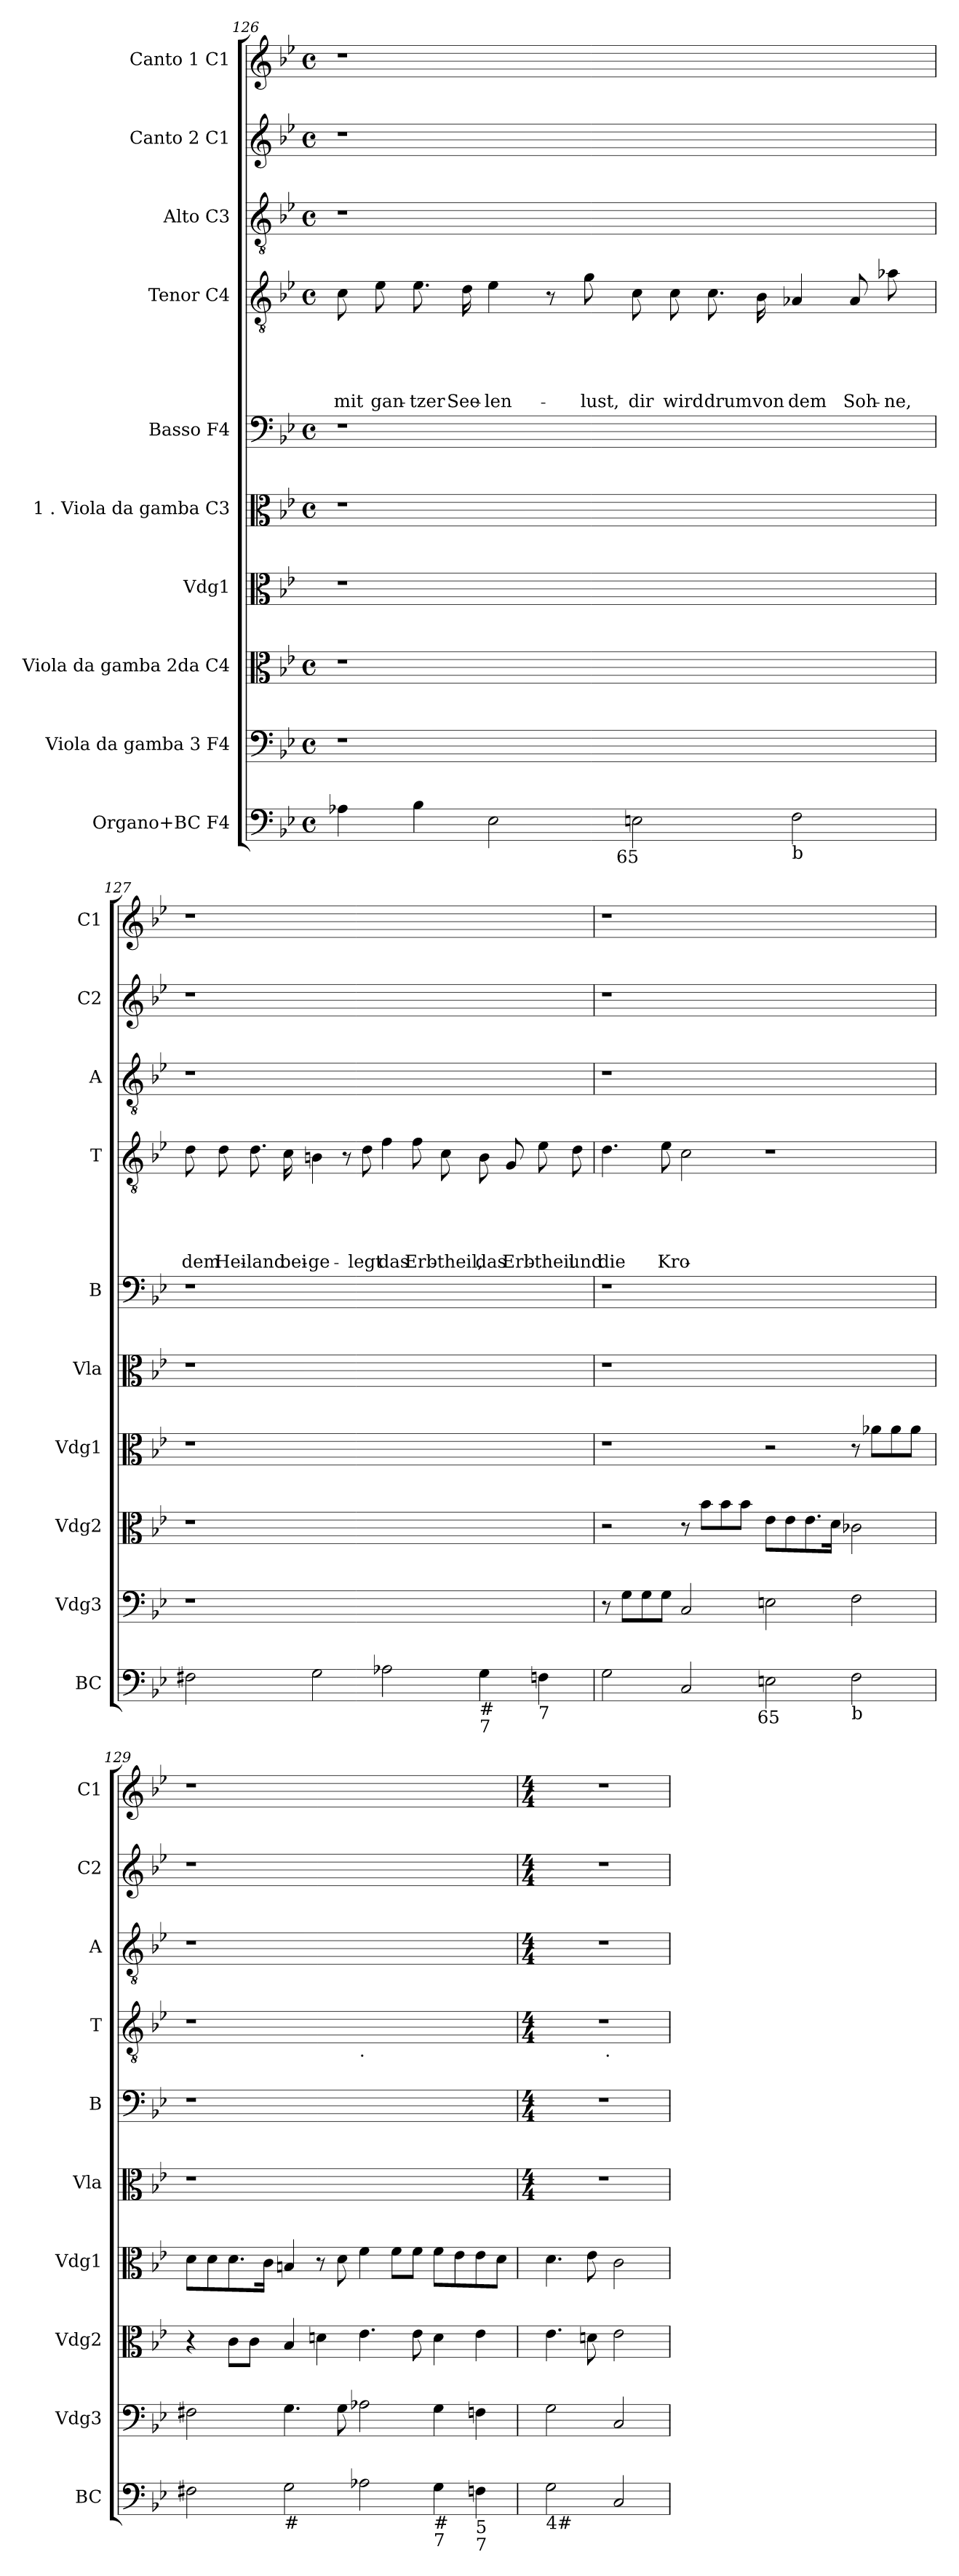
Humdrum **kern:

**kern	**kern	**kern	**kern	**kern	**kern	**kern	**text	**text	**text	**text	**text	**kern	**kern	**kern
*part10	*part9	*part8	*part7	*part6	*part5	*part4	*part4	*part4	*part4	*part4	*part4	*part3	*part2	*part1
*staff10	*staff9	*staff8	*staff7	*staff6	*staff5	*staff4	*staff4	*staff4	*staff4	*staff4	*staff4	*staff3	*staff2	*staff1
*I"Organo+BC F4	*I"Viola da gamba 3 F4	*I"Viola da gamba 2da C4	*I"Vdg1	*I"1 . Viola da gamba C3	*I"Basso F4	*I"Tenor C4	*	*	*	*	*	*I"Alto C3	*I"Canto 2 C1	*I"Canto 1 C1
*I'BC	*I'Vdg3	*I'Vdg2	*I'Vdg1	*I'Vla	*I'B	*I'T	*	*	*	*	*	*I'A	*I'C2	*I'C1
!!LO:PB:g=z
*clefF4	*clefF4	*clefC3	*clefC3	*clefC3	*clefF4	*clefGv2	*	*	*	*	*	*clefGv2	*clefG2	*clefG2
*k[b-e-]	*k[b-e-]	*k[b-e-]	*k[b-e-]	*k[b-e-]	*k[b-e-]	*k[b-e-]	*	*	*	*	*	*k[b-e-]	*k[b-e-]	*k[b-e-]
*B-:	*B-:	*B-:	*B-:	*B-:	*B-:	*B-:	*	*	*	*	*	*B-:	*B-:	*B-:
*M4/4	*M4/4	*M4/4	*	*M4/4	*M4/4	*M4/4	*	*	*	*	*	*M4/4	*M4/4	*M4/4
*met(c)	*met(c)	*met(c)	*	*met(c)	*met(c)	*met(c)	*	*	*	*	*	*met(c)	*met(c)	*met(c)
=126	=126	=126	=126	=126	=126	=126	=126	=126	=126	=126	=126	=126	=126	=126
!	!	!	!	!	!	!	!	!	!	!	!LO:LY:b	!	!	!
*^	*	*	*	*	*	*	*	*	*	*	*	*	*	*
4A-X\	2ryy	1r	1r	1r	1r	1r	8c\	.	.	.	.	mit	1r	1r	1r
!	!	!	!	!	!	!	!	!	!	!	!	!LO:LY:b:rj	!	!	!
.	.	.	.	.	.	.	8e-\	.	.	.	.	gan-	.	.	.
!	!	!	!	!	!	!	!	!	!	!	!	!LO:LY:b	!	!	!
4B-\	.	.	.	.	.	.	8.e-\	.	.	.	.	-tzer	.	.	.
!	!	!	!	!	!	!	!	!	!	!	!	!LO:LY:b	!	!	!
.	.	.	.	.	.	.	16d\	.	.	.	.	See-	.	.	.
!	!	!	!	!	!	!	!	!	!	!	!	!LO:LY:b:rj	!	!	!
2E-\	4...ryy	.	.	.	.	.	4e-\	.	.	.	.	-len-	.	.	.
.	.	.	.	.	.	.	8r	.	.	.	.	.	.	.	.
!	!	!	!	!	!	!	!	!	!	!	!	!LO:LY:b	!	!	!
.	.	.	.	.	.	.	8g\	.	.	.	.	-lust,	.	.	.
!	!LO:TX:b:t=65	!	!	!	!	!	!	!	!	!	!	!	!	!	!
.	1ryy	.	.	.	.	.	.	.	.	.	.	.	.	.	.
!	!	!	!	!	!	!	!	!	!	!	!	!LO:LY:b	!	!	!
2En\	.	1ryy	1ryy	1ryy	1ryy	1ryy	8c\	.	.	.	.	dir	1ryy	1ryy	1ryy
!	!	!	!	!	!	!	!	!	!	!	!	!LO:LY:b	!	!	!
.	.	.	.	.	.	.	8c\	.	.	.	.	wird	.	.	.
!	!	!	!	!	!	!	!	!	!	!	!	!LO:LY:b	!	!	!
.	.	.	.	.	.	.	8.c\	.	.	.	.	drum	.	.	.
!	!	!	!	!	!	!	!	!	!	!	!	!LO:LY:b	!	!	!
.	.	.	.	.	.	.	16B-\	.	.	.	.	von	.	.	.
!LO:TX:b:t=b	!	!	!	!	!	!	!	!	!	!	!	!	!	!	!
!	!	!	!	!	!	!	!	!	!	!	!	!LO:LY:b	!	!	!
2F\	.	.	.	.	.	.	4A-X/	.	.	.	.	dem	.	.	.
!	!	!	!	!	!	!	!	!	!	!	!	!LO:LY:b:rj	!	!	!
.	.	.	.	.	.	.	8A-/	.	.	.	.	Soh-	.	.	.
!	!	!	!	!	!	!	!	!	!	!	!	!LO:LY:b	!	!	!
.	.	.	.	.	.	.	8a-X\	.	.	.	.	-ne,	.	.	.
.	32ryy	.	.	.	.	.	.	.	.	.	.	.	.	.	.
=127	=127	=127	=127	=127	=127	=127	=127	=127	=127	=127	=127	=127	=127	=127	=127
!	!	!	!	!	!	!	!	!	!	!	!	!LO:LY:b	!	!	!
*v	*v	*	*	*	*	*	*	*	*	*	*	*	*	*	*
2F#X>\	1r	1r	1r	1r	1r	8d\	.	.	.	.	dem	1r	1r	1r
!	!	!	!	!	!	!	!	!	!	!	!LO:LY:b:rj	!	!	!
.	.	.	.	.	.	8d\	.	.	.	.	Hei-	.	.	.
!	!	!	!	!	!	!	!	!	!	!	!LO:LY:b	!	!	!
.	.	.	.	.	.	8.d\	.	.	.	.	-land	.	.	.
!	!	!	!	!	!	!	!	!	!	!	!LO:LY:b	!	!	!
.	.	.	.	.	.	16c\	.	.	.	.	bei-	.	.	.
!	!	!	!	!	!	!	!	!	!	!	!LO:LY:b:rj	!	!	!
2G\	.	.	.	.	.	4Bn\	.	.	.	.	-ge-	.	.	.
.	.	.	.	.	.	8r	.	.	.	.	.	.	.	.
!	!	!	!	!	!	!	!	!	!	!	!LO:LY:b	!	!	!
.	.	.	.	.	.	8d\	.	.	.	.	-legt	.	.	.
!	!	!	!	!	!	!	!	!	!	!	!LO:LY:b	!	!	!
2A-X>\	1ryy	1ryy	1ryy	1ryy	1ryy	4f\	.	.	.	.	das	1ryy	1ryy	1ryy
!	!	!	!	!	!	!	!	!	!	!	!LO:LY:b:rj	!	!	!
.	.	.	.	.	.	8f\	.	.	.	.	Erb-	.	.	.
!	!	!	!	!	!	!	!	!	!	!	!LO:LY:b	!	!	!
.	.	.	.	.	.	8c\	.	.	.	.	-theil,	.	.	.
!LO:TX:b:t=#	!	!	!	!	!	!	!	!	!	!	!	!	!	!
!LO:TX:b:t=7	!	!	!	!	!	!	!	!	!	!	!	!	!	!
!	!	!	!	!	!	!	!	!	!	!	!LO:LY:b	!	!	!
4G\	.	.	.	.	.	8B\	.	.	.	.	das	.	.	.
!	!	!	!	!	!	!	!	!	!	!	!LO:LY:b:rj	!	!	!
.	.	.	.	.	.	8G/	.	.	.	.	Erb-	.	.	.
!LO:TX:b:t=7	!	!	!	!	!	!	!	!	!	!	!	!	!	!
!	!	!	!	!	!	!	!	!	!	!	!LO:LY:b	!	!	!
4Fn>\	.	.	.	.	.	8e-\	.	.	.	.	-theil	.	.	.
!	!	!	!	!	!	!	!	!	!	!	!LO:LY:b	!	!	!
.	.	.	.	.	.	8d\	.	.	.	.	und	.	.	.
!!LO:LB:g=z
=128	=128	=128	=128	=128	=128	=128	=128	=128	=128	=128	=128	=128	=128	=128
!	!	!	!	!	!	!	!	!	!	!	!LO:LY:b	!	!	!
*^	*	*	*	*	*	*	*	*	*	*	*	*	*	*
2G\	2ryy	8r	2r	1r	1r	1r	4.d\	.	.	.	.	die	1r	1r	1r
.	.	8G\L	.	.	.	.	.	.	.	.	.	.	.	.	.
.	.	8G\	.	.	.	.	.	.	.	.	.	.	.	.	.
!	!	!	!	!	!	!	!	!	!	!	!	!LO:LY:b	!	!	!
.	.	8G\J	.	.	.	.	8e-\	.	.	.	.	Kro-	.	.	.
2C/	4...ryy	2C/	8r	.	.	.	2c\	.	.	.	.	.	.	.	.
.	.	.	8b-\L	.	.	.	.	.	.	.	.	.	.	.	.
.	.	.	8b-\	.	.	.	.	.	.	.	.	.	.	.	.
.	.	.	8b-\J	.	.	.	.	.	.	.	.	.	.	.	.
!	!LO:TX:b:t=65	!	!	!	!	!	!	!	!	!	!	!	!	!	!
.	1ryy	.	.	.	.	.	.	.	.	.	.	.	.	.	.
2En\	.	2En\	8e-\L	2r	1ryy	1ryy	1r	.	.	.	.	.	1ryy	1ryy	1ryy
.	.	.	8e-\	.	.	.	.	.	.	.	.	.	.	.	.
.	.	.	8.e-\	.	.	.	.	.	.	.	.	.	.	.	.
.	.	.	16d\Jk	.	.	.	.	.	.	.	.	.	.	.	.
!LO:TX:b:t=b	!	!	!	!	!	!	!	!	!	!	!	!	!	!	!
2F\	.	2F\	2c-X\	8r	.	.	.	.	.	.	.	.	.	.	.
.	.	.	.	8a-X\L	.	.	.	.	.	.	.	.	.	.	.
.	.	.	.	8a-\	.	.	.	.	.	.	.	.	.	.	.
.	.	.	.	8a-\J	.	.	.	.	.	.	.	.	.	.	.
.	32ryy	.	.	.	.	.	.	.	.	.	.	.	.	.	.
*v	*v	*	*	*	*	*	*	*	*	*	*	*	*	*	*
=129	=129	=129	=129	=129	=129	=129	=129	=129	=129	=129	=129	=129	=129	=129
2F#X\	2F#X\	4r	8d\L	1r	1r	1r	.	.	.	.	.	1r	1r	1r
.	.	.	8d\	.	.	.	.	.	.	.	.	.	.	.
.	.	8c\L	8.d\	.	.	.	.	.	.	.	.	.	.	.
.	.	8c\J	.	.	.	.	.	.	.	.	.	.	.	.
.	.	.	16c\Jk	.	.	.	.	.	.	.	.	.	.	.
!LO:TX:b:t=#	!	!	!	!	!	!	!	!	!	!	!	!	!	!
2G\	4.G\	4B-/	4Bn/	.	.	.	.	.	.	.	.	.	.	.
.	.	4dn\	8r	.	.	.	.	.	.	.	.	.	.	.
.	8G\	.	8d\	.	.	.	.	.	.	.	.	.	.	.
!	!	!	!	!	!	!LO:TX:b:t=.	!	!	!	!	!	!	!	!
2A-X>\	2A-X\	4.e-\	4f\	1ryy	1ryy	1ryy	.	.	.	.	.	1ryy	1ryy	1ryy
.	.	.	8f\L	.	.	.	.	.	.	.	.	.	.	.
.	.	8e-\	8f\J	.	.	.	.	.	.	.	.	.	.	.
!LO:TX:b:t=#	!	!	!	!	!	!	!	!	!	!	!	!	!	!
!LO:TX:b:t=7	!	!	!	!	!	!	!	!	!	!	!	!	!	!
4G\	4G\	4d\	8f\L	.	.	.	.	.	.	.	.	.	.	.
.	.	.	8e-\	.	.	.	.	.	.	.	.	.	.	.
!LO:TX:b:t=5	!	!	!	!	!	!	!	!	!	!	!	!	!	!
!LO:TX:b:t=7	!	!	!	!	!	!	!	!	!	!	!	!	!	!
4Fn\	4Fn\	4e-\	8e-\	.	.	.	.	.	.	.	.	.	.	.
.	.	.	8d\J	.	.	.	.	.	.	.	.	.	.	.
=130	=130	=130	=130	=130	=130	=130	=130	=130	=130	=130	=130	=130	=130	=130
*	*	*	*	*M4/4	*M4/4	*M4/4	*	*	*	*	*	*M4/4	*M4/4	*M4/4
!LO:TX:b:t=4#	!	!	!	!	!	!	!	!	!	!	!	!	!	!
*	*	*	*	*	*	*^	*	*	*	*	*	*	*	*
2G\	2G\	4.e-\	4.d\	1r	1r	1r	4...ryy	.	.	.	.	.	1r	1r	1r
.	.	8dn\	8e-\	.	.	.	.	.	.	.	.	.	.	.	.
!	!	!	!	!	!	!	!LO:TX:b:t=.	!	!	!	!	!	!	!	!
.	.	.	.	.	.	.	2ryy	.	.	.	.	.	.	.	.
2C/	2C/	2e-\	2c\	.	.	.	.	.	.	.	.	.	.	.	.
.	.	.	.	.	.	.	32ryy	.	.	.	.	.	.	.	.
*	*	*	*	*	*	*v	*v	*	*	*	*	*	*	*	*
=	=	=	=	=	=	=	=	=	=	=	=	=	=	=
*-	*-	*-	*-	*-	*-	*-	*-	*-	*-	*-	*-	*-	*-	*-
